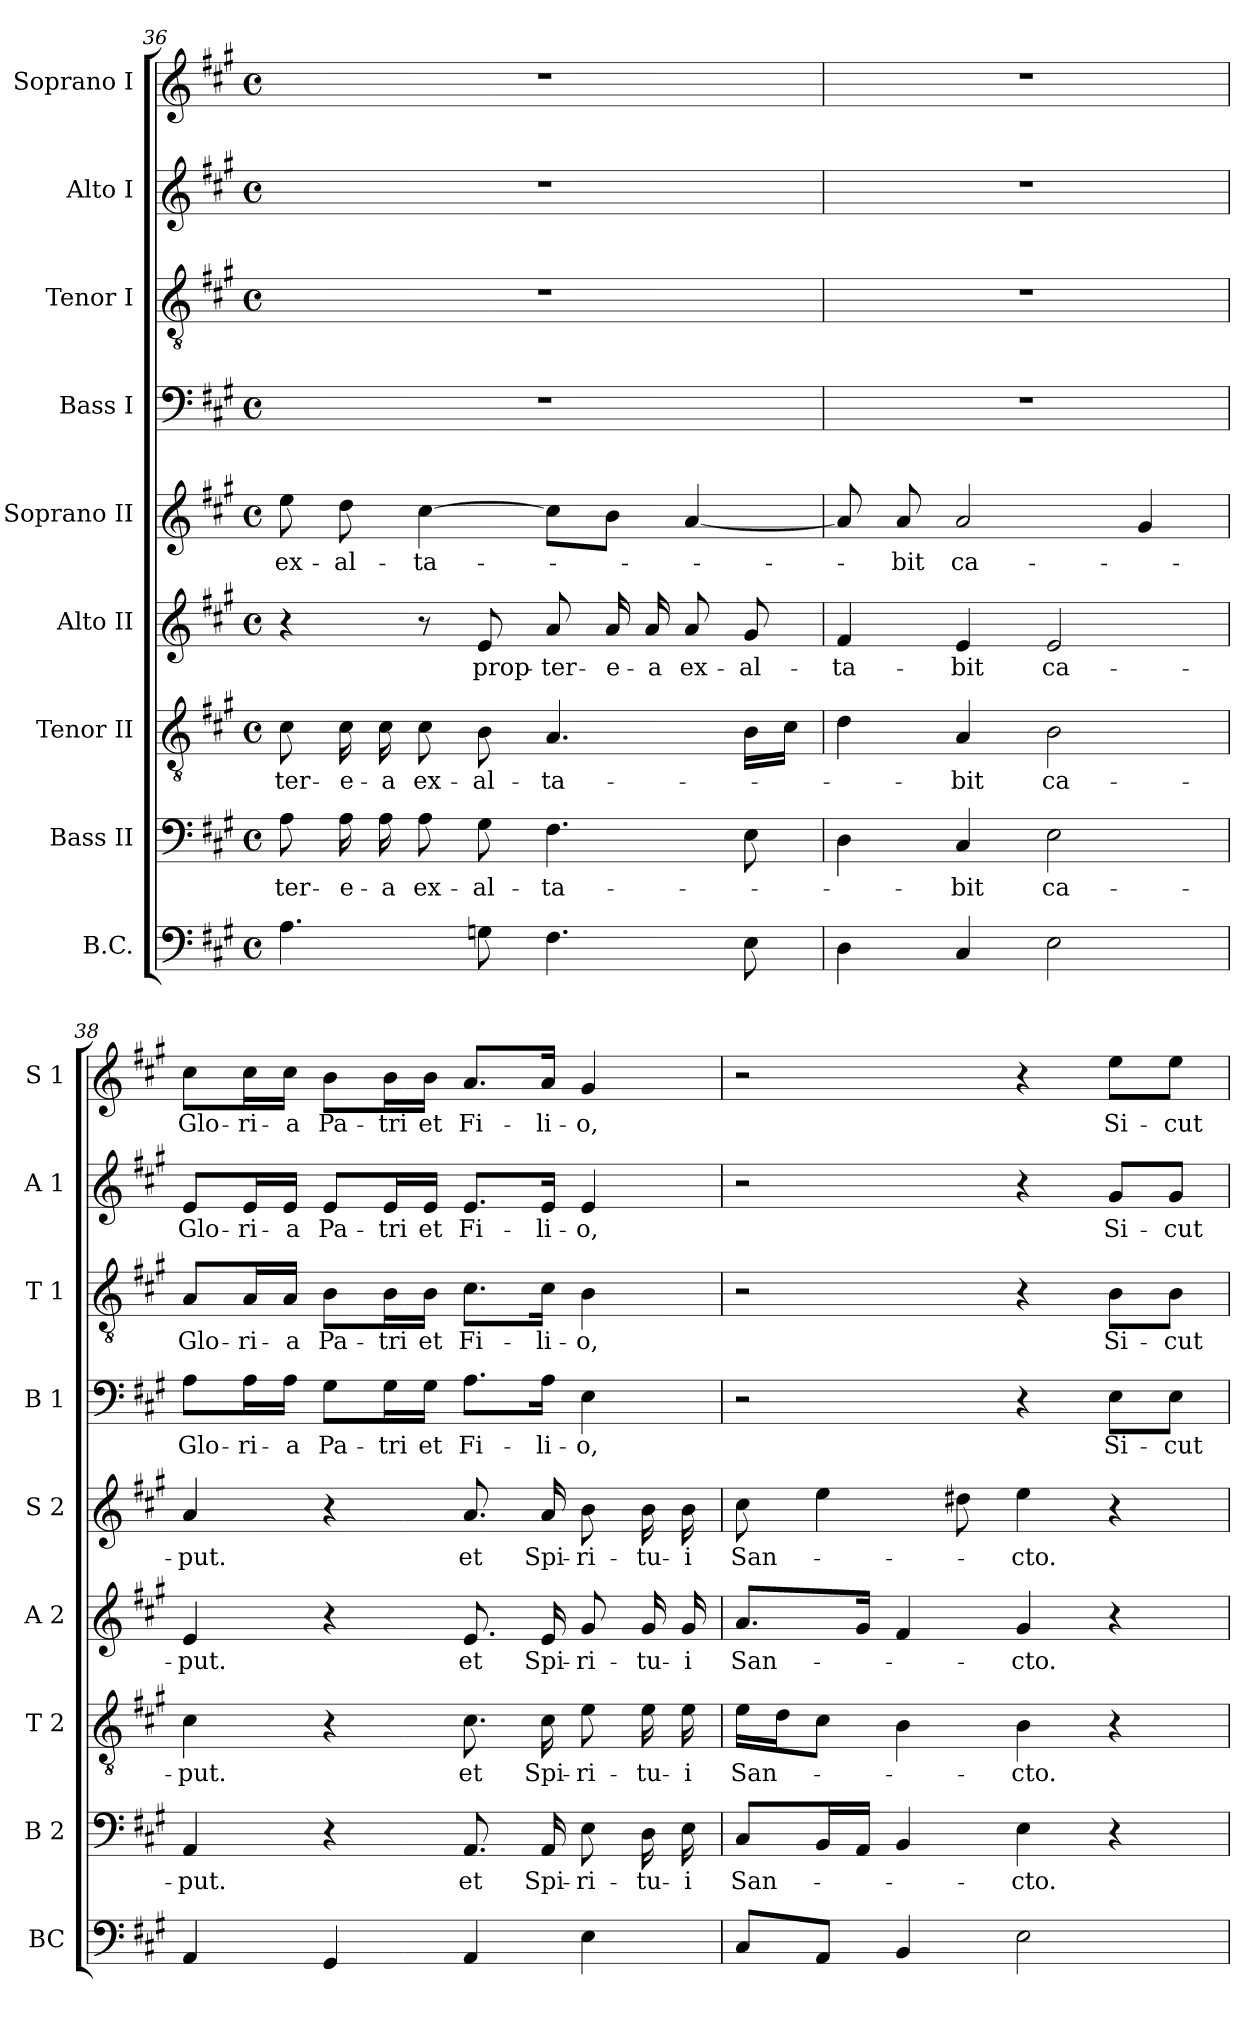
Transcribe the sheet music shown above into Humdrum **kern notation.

**kern	**kern	**text	**kern	**text	**kern	**text	**kern	**text	**kern	**text	**kern	**text	**kern	**text	**kern	**text
*part9	*part8	*part8	*part7	*part7	*part6	*part6	*part5	*part5	*part4	*part4	*part3	*part3	*part2	*part2	*part1	*part1
*staff9	*staff8	*staff8	*staff7	*staff7	*staff6	*staff6	*staff5	*staff5	*staff4	*staff4	*staff3	*staff3	*staff2	*staff2	*staff1	*staff1
*I"B.C.	*I"Bass II	*	*I"Tenor II	*	*I"Alto II	*	*I"Soprano II	*	*I"Bass I	*	*I"Tenor I	*	*I"Alto I	*	*I"Soprano I	*
*I'BC	*I'B 2	*	*I'T 2	*	*I'A 2	*	*I'S 2	*	*I'B 1	*	*I'T 1	*	*I'A 1	*	*I'S 1	*
*clefF4	*clefF4	*	*clefGv2	*	*clefG2	*	*clefG2	*	*clefF4	*	*clefGv2	*	*clefG2	*	*clefG2	*
*k[f#c#g#]	*k[f#c#g#]	*	*k[f#c#g#]	*	*k[f#c#g#]	*	*k[f#c#g#]	*	*k[f#c#g#]	*	*k[f#c#g#]	*	*k[f#c#g#]	*	*k[f#c#g#]	*
*A:	*A:	*	*A:	*	*A:	*	*A:	*	*A:	*	*A:	*	*A:	*	*A:	*
*M4/4	*M4/4	*	*M4/4	*	*M4/4	*	*M4/4	*	*M4/4	*	*M4/4	*	*M4/4	*	*M4/4	*
*met(c)	*met(c)	*	*met(c)	*	*met(c)	*	*met(c)	*	*met(c)	*	*met(c)	*	*met(c)	*	*met(c)	*
=36	=36	=36	=36	=36	=36	=36	=36	=36	=36	=36	=36	=36	=36	=36	=36	=36
!	!	!LO:LY:b	!	!LO:LY:b	!	!	!	!LO:LY:b	!	!	!	!	!	!	!	!
4.A\	8A\	-ter-	8c#\	-ter-	4r	.	8ee\	ex-	1r	.	1r	.	1r	.	1r	.
!	!	!LO:LY:b	!	!LO:LY:b	!	!	!	!LO:LY:b	!	!	!	!	!	!	!	!
.	16A\	-e-	16c#\	-e-	.	.	8dd\	-al-	.	.	.	.	.	.	.	.
!	!	!LO:LY:b	!	!LO:LY:b	!	!	!	!	!	!	!	!	!	!	!	!
.	16A\	-a	16c#\	-a	.	.	.	.	.	.	.	.	.	.	.	.
!	!	!LO:LY:b	!	!LO:LY:b	!	!	!	!LO:LY:b	!	!	!	!	!	!	!	!
.	8A\	ex-	8c#\	ex-	8r	.	[4cc#\	-ta-	.	.	.	.	.	.	.	.
!	!	!LO:LY:b	!	!LO:LY:b	!	!LO:LY:b	!	!	!	!	!	!	!	!	!	!
8Gn\	8G#\	-al-	8B\	-al-	8e/	prop-	.	.	.	.	.	.	.	.	.	.
!	!	!LO:LY:b	!	!LO:LY:b	!	!LO:LY:b	!	!	!	!	!	!	!	!	!	!
4.F#\	4.F#\	-ta-	4.A/	-ta-	8a/	-ter-	8cc#\L]	.	.	.	.	.	.	.	.	.
!	!	!	!	!	!	!LO:LY:b	!	!	!	!	!	!	!	!	!	!
.	.	.	.	.	16a/	-e-	8b\J	.	.	.	.	.	.	.	.	.
!	!	!	!	!	!	!LO:LY:b	!	!	!	!	!	!	!	!	!	!
.	.	.	.	.	16a/	-a	.	.	.	.	.	.	.	.	.	.
!	!	!	!	!	!	!LO:LY:b	!	!	!	!	!	!	!	!	!	!
.	.	.	.	.	8a/	ex-	[4a/	.	.	.	.	.	.	.	.	.
!	!	!	!	!	!	!LO:LY:b	!	!	!	!	!	!	!	!	!	!
8E\	8E\	.	16B\LL	.	8g#/	-al-	.	.	.	.	.	.	.	.	.	.
.	.	.	16c#\JJ	.	.	.	.	.	.	.	.	.	.	.	.	.
=37	=37	=37	=37	=37	=37	=37	=37	=37	=37	=37	=37	=37	=37	=37	=37	=37
!	!	!	!	!	!	!LO:LY:b	!	!	!	!	!	!	!	!	!	!
4D\	4D\	.	4d\	.	4f#/	-ta-	8a/]	.	1r	.	1r	.	1r	.	1r	.
!	!	!	!	!	!	!	!	!LO:LY:b	!	!	!	!	!	!	!	!
.	.	.	.	.	.	.	8a/	-bit	.	.	.	.	.	.	.	.
!	!	!LO:LY:b	!	!LO:LY:b	!	!LO:LY:b	!	!LO:LY:b	!	!	!	!	!	!	!	!
4C#/	4C#/	-bit	4A/	-bit	4e/	-bit	2a/	ca-	.	.	.	.	.	.	.	.
!	!	!LO:LY:b	!	!LO:LY:b	!	!LO:LY:b	!	!	!	!	!	!	!	!	!	!
2E\	2E\	ca-	2B\	ca-	2e/	ca-	.	.	.	.	.	.	.	.	.	.
.	.	.	.	.	.	.	4g#/	.	.	.	.	.	.	.	.	.
!!LO:PB:g=z
=38	=38	=38	=38	=38	=38	=38	=38	=38	=38	=38	=38	=38	=38	=38	=38	=38
!	!	!LO:LY:b	!	!LO:LY:b	!	!LO:LY:b	!	!LO:LY:b	!	!LO:LY:b	!	!LO:LY:b	!	!LO:LY:b	!	!LO:LY:b
4AA/	4AA/	-put.	4c#\	-put.	4e/	-put.	4a/	-put.	8A\L	Glo-	8A/L	Glo-	8e/L	Glo-	8cc#\L	Glo-
!	!	!	!	!	!	!	!	!	!	!LO:LY:b	!	!LO:LY:b	!	!LO:LY:b	!	!LO:LY:b
.	.	.	.	.	.	.	.	.	16A\L	-ri-	16A/L	-ri-	16e/L	-ri-	16cc#\L	-ri-
!	!	!	!	!	!	!	!	!	!	!LO:LY:b	!	!LO:LY:b	!	!LO:LY:b	!	!LO:LY:b
.	.	.	.	.	.	.	.	.	16A\JJ	-a	16A/JJ	-a	16e/JJ	-a	16cc#\JJ	-a
!	!	!	!	!	!	!	!	!	!	!LO:LY:b	!	!LO:LY:b	!	!LO:LY:b	!	!LO:LY:b
4GG#/	4r	.	4r	.	4r	.	4r	.	8G#\L	Pa-	8B\L	Pa-	8e/L	Pa-	8b\L	Pa-
!	!	!	!	!	!	!	!	!	!	!LO:LY:b	!	!LO:LY:b	!	!LO:LY:b	!	!LO:LY:b
.	.	.	.	.	.	.	.	.	16G#\L	-tri	16B\L	-tri	16e/L	-tri	16b\L	-tri
!	!	!	!	!	!	!	!	!	!	!LO:LY:b	!	!LO:LY:b	!	!LO:LY:b	!	!LO:LY:b
.	.	.	.	.	.	.	.	.	16G#\JJ	et	16B\JJ	et	16e/JJ	et	16b\JJ	et
!	!	!LO:LY:b	!	!LO:LY:b	!	!LO:LY:b	!	!LO:LY:b	!	!LO:LY:b	!	!LO:LY:b	!	!LO:LY:b	!	!LO:LY:b
4AA/	8.AA/	et	8.c#\	et	8.e/	et	8.a/	et	8.A\L	Fi-	8.c#\L	Fi-	8.e/L	Fi-	8.a/L	Fi-
!	!	!LO:LY:b	!	!LO:LY:b	!	!LO:LY:b	!	!LO:LY:b	!	!LO:LY:b	!	!LO:LY:b	!	!LO:LY:b	!	!LO:LY:b
.	16AA/	Spi-	16c#\	Spi-	16e/	Spi-	16a/	Spi-	16A\Jk	-li-	16c#\Jk	-li-	16e/Jk	-li-	16a/Jk	-li-
!	!	!LO:LY:b	!	!LO:LY:b	!	!LO:LY:b	!	!LO:LY:b	!	!LO:LY:b	!	!LO:LY:b	!	!LO:LY:b	!	!LO:LY:b
4E\	8E\	-ri-	8e\	-ri-	8g#/	-ri-	8b\	-ri-	4E\	-o,	4B\	-o,	4e/	-o,	4g#/	-o,
!	!	!LO:LY:b	!	!LO:LY:b	!	!LO:LY:b	!	!LO:LY:b	!	!	!	!	!	!	!	!
.	16D\	-tu-	16e\	-tu-	16g#/	-tu-	16b\	-tu-	.	.	.	.	.	.	.	.
!	!	!LO:LY:b	!	!LO:LY:b	!	!LO:LY:b	!	!LO:LY:b	!	!	!	!	!	!	!	!
.	16E\	-i	16e\	-i	16g#/	-i	16b\	-i	.	.	.	.	.	.	.	.
=39	=39	=39	=39	=39	=39	=39	=39	=39	=39	=39	=39	=39	=39	=39	=39	=39
!	!	!LO:LY:b	!	!LO:LY:b	!	!LO:LY:b	!	!LO:LY:b	!	!	!	!	!	!	!	!
8C#/L	8C#/L	San-	16e\LL	San-	8.a/L	San-	8cc#\	San-	2r	.	2r	.	2r	.	2r	.
.	.	.	16d\J	.	.	.	.	.	.	.	.	.	.	.	.	.
8AA/J	16BB/L	.	8c#\J	.	.	.	4ee\	.	.	.	.	.	.	.	.	.
.	16AA/JJ	.	.	.	16g#/Jk	.	.	.	.	.	.	.	.	.	.	.
4BB/	4BB/	.	4B\	.	4f#/	.	.	.	.	.	.	.	.	.	.	.
.	.	.	.	.	.	.	8dd#X\	.	.	.	.	.	.	.	.	.
!	!	!LO:LY:b	!	!LO:LY:b	!	!LO:LY:b	!	!LO:LY:b	!	!	!	!	!	!	!	!
2E\	4E\	-cto.	4B\	-cto.	4g#/	-cto.	4ee\	-cto.	4r	.	4r	.	4r	.	4r	.
!	!	!	!	!	!	!	!	!	!	!LO:LY:b	!	!LO:LY:b	!	!LO:LY:b	!	!LO:LY:b
.	4r	.	4r	.	4r	.	4r	.	8E\L	Si-	8B\L	Si-	8g#/L	Si-	8ee\L	Si-
!	!	!	!	!	!	!	!	!	!	!LO:LY:b	!	!LO:LY:b	!	!LO:LY:b	!	!LO:LY:b
.	.	.	.	.	.	.	.	.	8E\J	-cut	8B\J	-cut	8g#/J	-cut	8ee\J	-cut
=	=	=	=	=	=	=	=	=	=	=	=	=	=	=	=	=
*-	*-	*-	*-	*-	*-	*-	*-	*-	*-	*-	*-	*-	*-	*-	*-	*-
